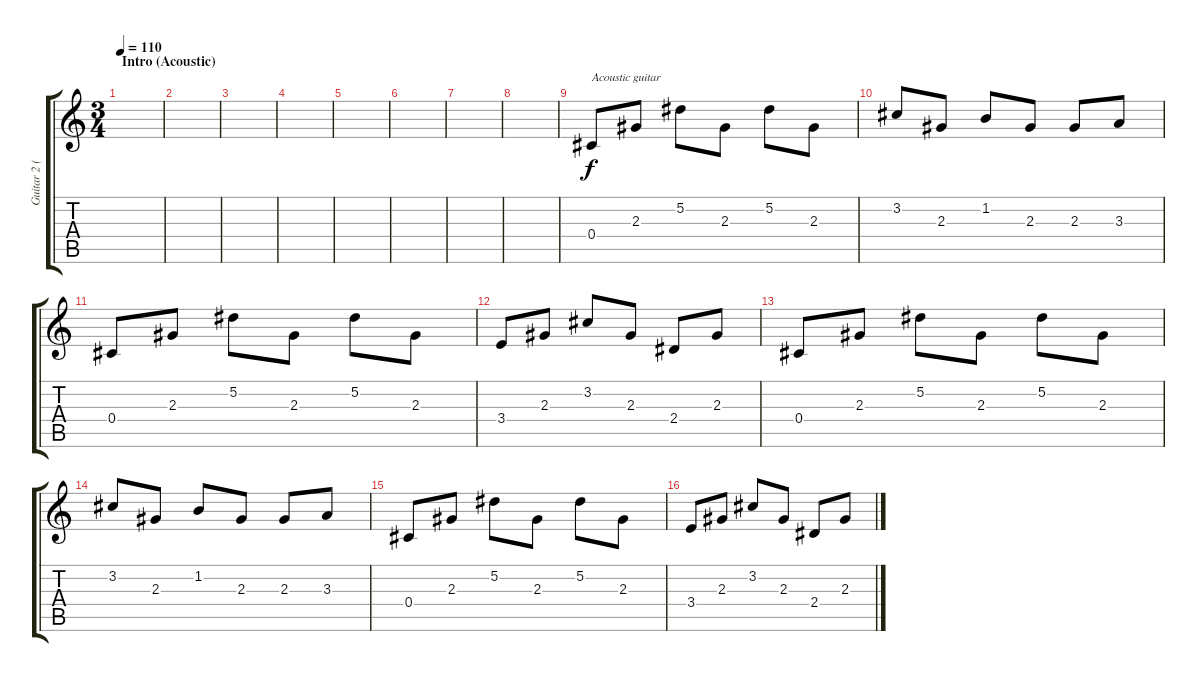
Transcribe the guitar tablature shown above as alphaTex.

\track ("Guitar 2 (Eb)" "Guitar 2 (") {instrument overdrivenguitar}
\staff {score tabs}
\tuning (Eb4 Bb3 Gb3 Db3 Ab2 Eb2) {hide}
\ts (3 4)
\section ("" "Intro (Acoustic)")
\tempo 110
\clef g2
\ks c
|
|
|
|
|
|
|
|
0.4.8{txt "Acoustic guitar" instrument acousticguitarsteel} 2.3.8 5.2.8 2.3.8 5.2.8 2.3.8 |
3.2.8 2.3.8 1.2.8 2.3.8 2.3.8 3.3.8 |
0.4.8 2.3.8 5.2.8 2.3.8 5.2.8 2.3.8 |
3.4.8 2.3.8 3.2.8 2.3.8 2.4.8 2.3.8 |
0.4.8 2.3.8 5.2.8 2.3.8 5.2.8 2.3.8 |
3.2.8 2.3.8 1.2.8 2.3.8 2.3.8 3.3.8 |
0.4.8 2.3.8 5.2.8 2.3.8 5.2.8 2.3.8 |
3.4.8 2.3.8 3.2.8 2.3.8 2.4.8 2.3.8
